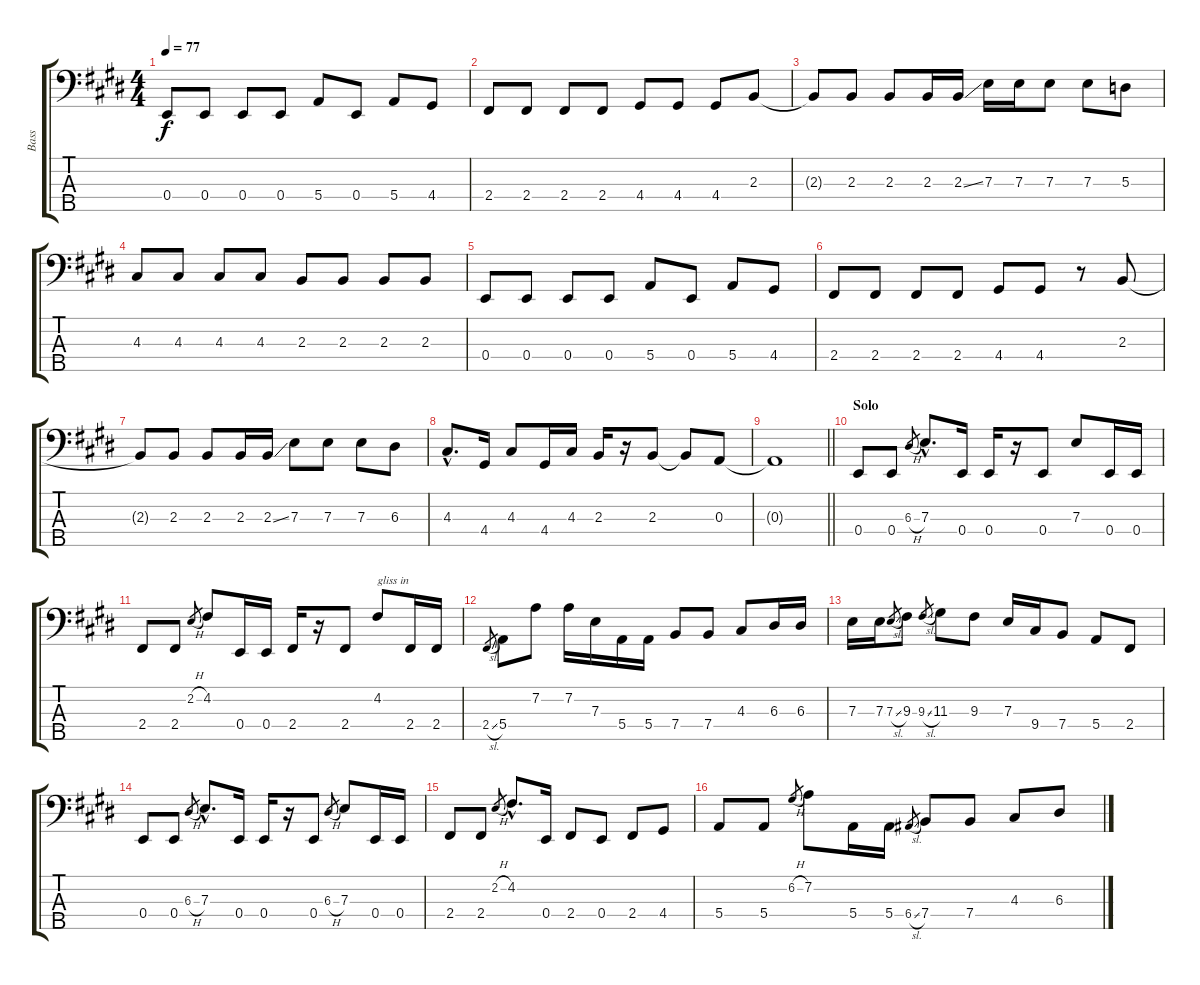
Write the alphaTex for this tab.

\track ("Bass" "Bass") {instrument electricbasspick}
\staff {score tabs}
\tuning (G2 D2 A1 E1 B0) {hide}
\ts (4 4)
\tempo 77
\clef f4
\ks e
0.4.8{dy f} 0.4.8 0.4.8 0.4.8 5.4.8 0.4.8 5.4.8 4.4.8 |
2.4.8 2.4.8 2.4.8 2.4.8 4.4.8 4.4.8 4.4.8 2.3.8 |
2.3{t}.8 2.3.8 2.3.8 2.3.16 2.3{ss}.16 7.3.16 7.3.16 7.3.8 7.3.8 5.3.8 |
4.3.8 4.3.8 4.3.8 4.3.8 2.3.8 2.3.8 2.3.8 2.3.8 |
0.4.8 0.4.8 0.4.8 0.4.8 5.4.8 0.4.8 5.4.8 4.4.8 |
2.4.8 2.4.8 2.4.8 2.4.8 4.4.8 4.4.8 r.8 2.3.8 |
2.3{t}.8 2.3.8 2.3.8 2.3.16 2.3{ss}.16 7.3.8 7.3.8 7.3.8 6.3.8 |
4.3{hac}.8{d} 4.4.16 4.3.8 4.4.16 4.3.16 2.3.16 r.16 2.3.8 2.3{t}.8 0.3.8 |
\barLineRight lightlight
0.3{t}.1 |
\section ("" "Solo")
0.4.8 0.4.8 6.3{h}.8{gr} 7.3{hac}.8{d} 0.4.16 0.4.16 r.16 0.4.8 7.3.8 0.4.16 0.4.16 |
2.4.8 2.4.8 2.2{h}.8{gr} 4.2.8 0.4.16 0.4.16 2.4.16 r.16 2.4.8 4.2.8{txt "gliss in"} 2.4.16 2.4.16 |
2.4{sl}.8{gr} 5.4.8 7.2.8 7.2.16 7.3.16 5.4.16 5.4.16 7.4.8 7.4.8 4.3.8 6.3.16 6.3.16 |
7.3.16 7.3.16 7.3{sl}.8{gr} 9.3.8 9.3{sl}.8{gr} 11.3.8 9.3.8 7.3.16 9.4.16 7.4.8 5.4.8 2.4.8 |
0.4.8 0.4.8 6.3{h}.8{gr} 7.3{hac}.8{d} 0.4.16 0.4.16 r.16 0.4.8 6.3{h}.8{gr} 7.3.8 0.4.16 0.4.16 |
2.4.8 2.4.8 2.2{h}.8{gr} 4.2{hac}.8{d} 0.4.16 2.4.8 0.4.8 2.4.8 4.4.8 |
5.4.8 5.4.8 6.2{h}.8{gr} 7.2.8 5.4.16 5.4.16 6.4{sl}.8{gr} 7.4.8 7.4.8 4.3.8 6.3.8
